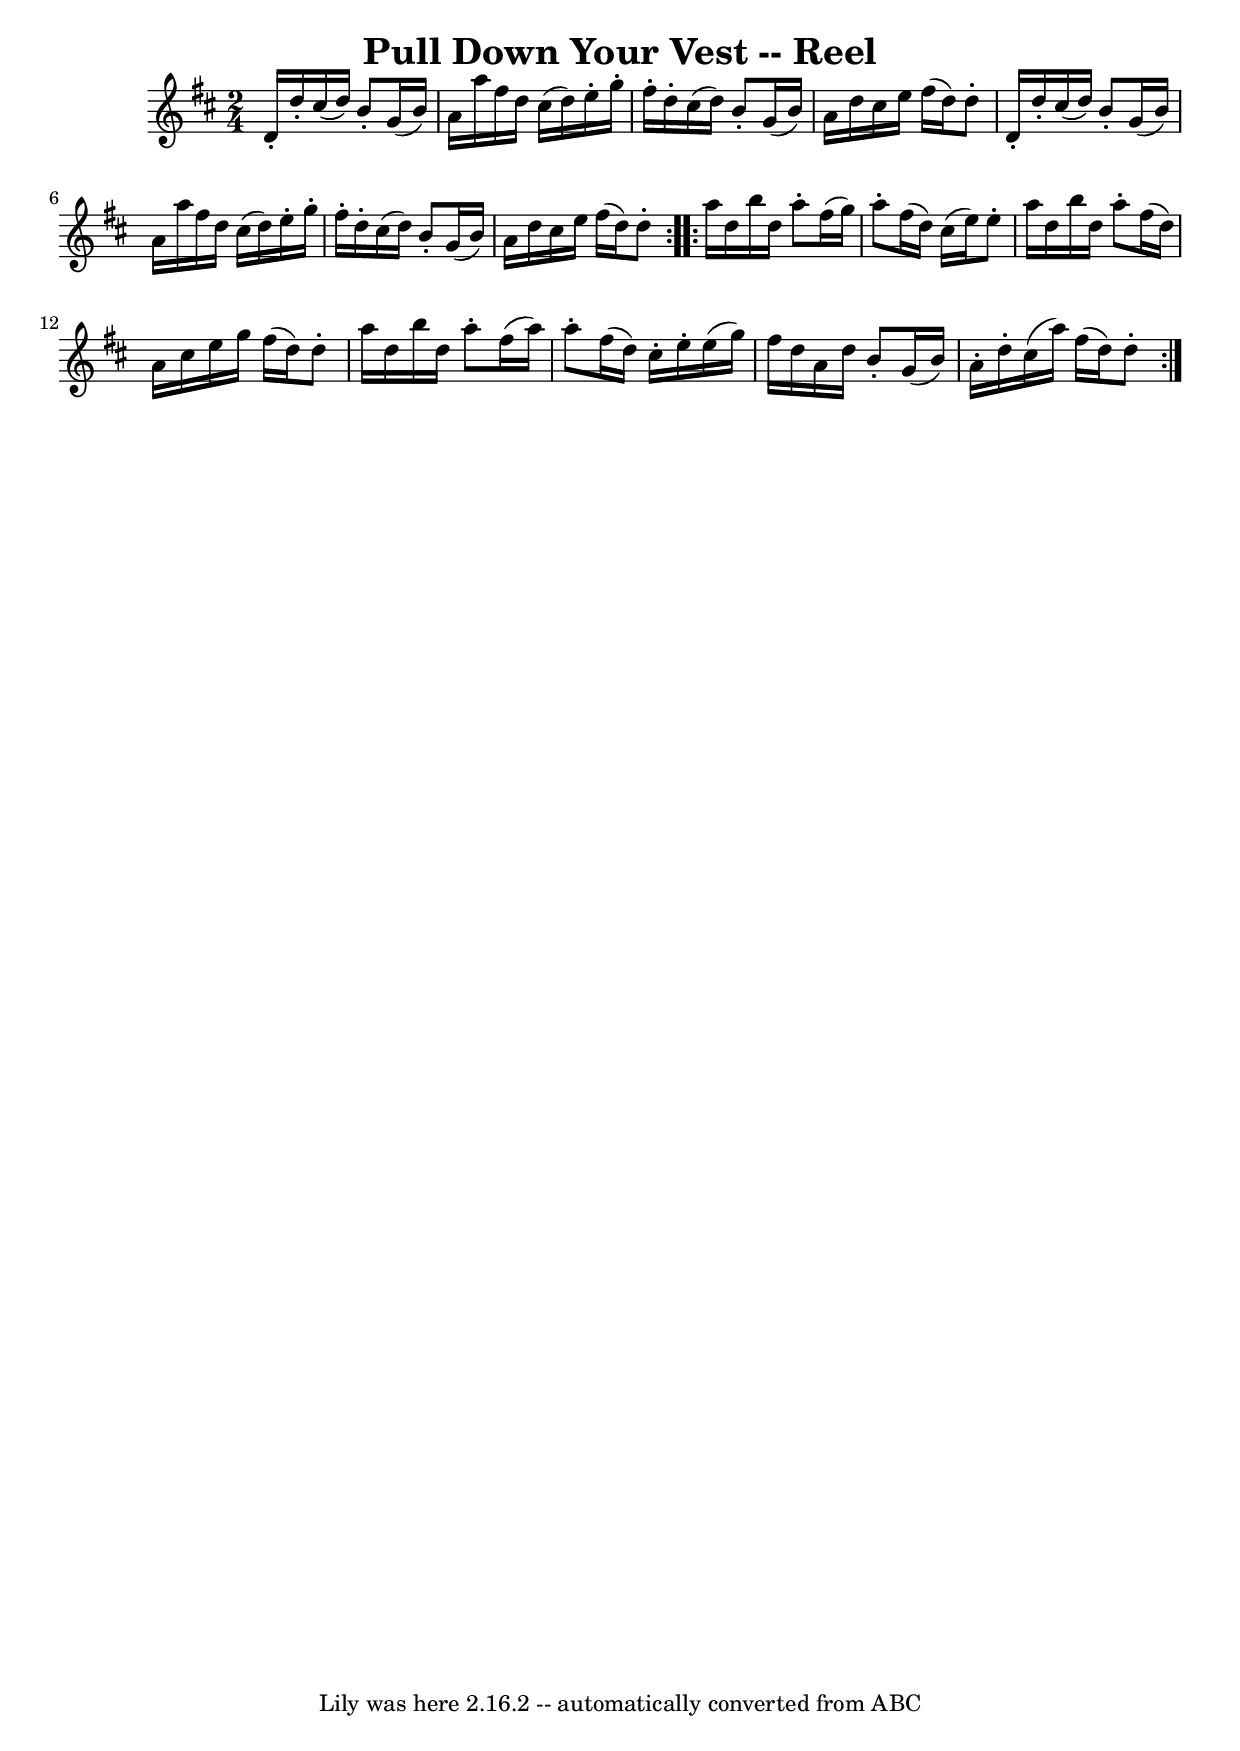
\version "2.16.2"
\include "Mammoth.ily"
\header {
  %% book = "Ryan's Mammoth Collection"
  crossRefNumber = "1"
  footnotes = "\\\\183"
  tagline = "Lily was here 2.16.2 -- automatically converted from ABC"
  title = "Pull Down Your Vest -- Reel"

}
voicedefault =  {



  \repeat volta 2 {

    \time 2/4 
    \key d \major
    d'16 -. d''16 -. cis''16 (d''16) b'8 -. 
    g'16 (b'16)   |
    a'16 a''16 fis''16 d''16 cis''16 (
    d''16) e''16 -. g''16 -.   |
    fis''16 -. d''16 -. cis''16 
    (d''16) b'8 -. g'16 (b'16)   |
    a'16 d''16    
    cis''16 e''16 fis''16 (d''16) d''8 -.   |
    d'16 -.   
    d''16 -. cis''16 (d''16) b'8 -. g'16 (b'16)   |
    a'16 
    a''16 fis''16 d''16 cis''16 (d''16) e''16 -. g''16 -.   
    |
    fis''16 -. d''16 -. cis''16 (d''16) b'8 -. g'16 (
    b'16)   |
    a'16 d''16 cis''16 e''16 fis''16 (d''16  
    -) d''8 -.   
  } 
  \repeat volta 2 {
    a''16 d''16 b''16 d''16 a''8 
    -. fis''16 (g''16)   |
    a''8 -. fis''16 (d''16)   
    cis''16 (e''16) e''8 -.   |
    a''16 d''16 b''16 d''16   
    a''8 -. fis''16 (d''16)   |
    a'16 cis''16 e''16 g''16 
    fis''16 (d''16) d''8 -.   |
    a''16 d''16 b''16    
    d''16 a''8 -. fis''16 (a''16)   |
    a''8 -. fis''16 (
    d''16) cis''16 -. e''16 -. e''16 (g''16)   |
    fis''16    
    d''16 a'16 d''16 b'8 -. g'16 (b'16)   |
    a'16 -.   
    d''16 -. cis''16 (a''16) fis''16 (d''16) d''8 -.   
  }   

}

\score{
  <<

    \context Staff="default"
    {
      \voicedefault 
      
    }

  >>
  \layout {
    
  }
  \midi {
  }

}
